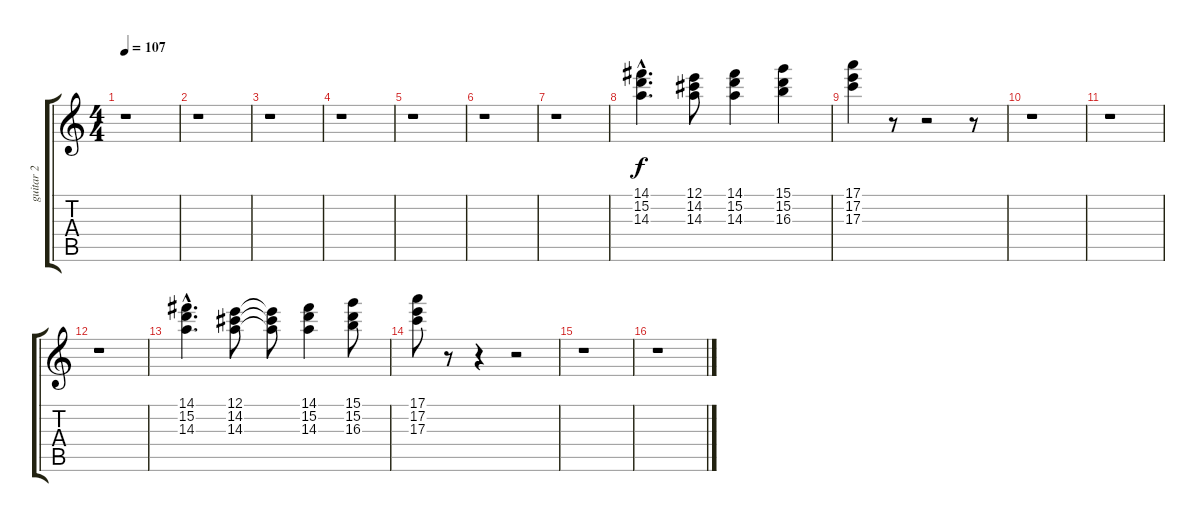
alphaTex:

\track ("guitar 2" "guitar 2") {instrument distortionguitar}
\staff {score tabs}
\tuning (E4 B3 G3 D3 A2 E2) {hide}
\ts (4 4)
\tempo 107
\clef g2
\ks c
r.1{dy f instrument distortionguitar} |
r.1 |
r.1 |
r.1 |
r.1 |
r.1 |
r.1 |
(14.1{hac} 15.2{hac} 14.3{hac}).4{d} (12.1 14.2 14.3).8 (14.1 15.2 14.3).4 (15.1 15.2 16.3).4 |
(17.1 17.2 17.3).4 r.8 r.2 r.8 |
r.1 |
r.1 |
r.1 |
(14.1{hac} 15.2{hac} 14.3{hac}).4{d} (12.1 14.2 14.3).8 (12.1{t} 14.2{t} 14.3{t}).8 (14.1 15.2 14.3).4 (15.1 15.2 16.3).8 |
(17.1 17.2 17.3).8 r.8 r.4 r.2 |
r.1 |
r.1
